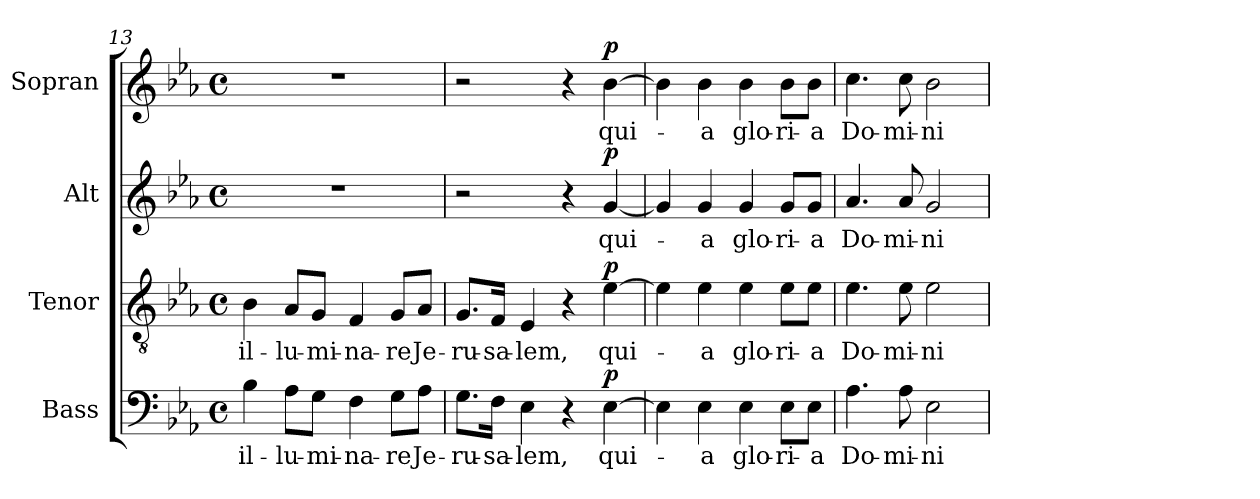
**kern	**text	**dynam	**kern	**text	**dynam	**kern	**text	**dynam	**kern	**text	**dynam
*part4	*part4	*part4	*part3	*part3	*part3	*part2	*part2	*part2	*part1	*part1	*part1
*staff4	*staff4	*staff4	*staff3	*staff3	*staff3	*staff2	*staff2	*staff2	*staff1	*staff1	*staff1
*I"Bass	*	*	*I"Tenor	*	*	*I"Alt	*	*	*I"Sopran	*	*
*I'B.	*	*	*I'T.	*	*	*I'A.	*	*	*I'S.	*	*
*clefF4	*	*	*clefGv2	*	*	*clefG2	*	*	*clefG2	*	*
*k[b-e-a-]	*	*	*k[b-e-a-]	*	*	*k[b-e-a-]	*	*	*k[b-e-a-]	*	*
*E-:	*	*	*E-:	*	*	*E-:	*	*	*E-:	*	*
*M4/4	*	*	*M4/4	*	*	*M4/4	*	*	*M4/4	*	*
*met(c)	*	*	*met(c)	*	*	*met(c)	*	*	*met(c)	*	*
=13	=13	=13	=13	=13	=13	=13	=13	=13	=13	=13	=13
!	!LO:LY:b	!	!	!LO:LY:b	!	!	!	!	!	!	!
4B-\	il-	.	4B-\	il-	.	1r	.	.	1r	.	.
!	!LO:LY:b	!	!	!LO:LY:b	!	!	!	!	!	!	!
8A-\L	-lu-	.	8A-/L	-lu-	.	.	.	.	.	.	.
!	!LO:LY:b	!	!	!LO:LY:b	!	!	!	!	!	!	!
8G\J	-mi-	.	8G/J	-mi-	.	.	.	.	.	.	.
!	!LO:LY:b	!	!	!LO:LY:b	!	!	!	!	!	!	!
4F\	-na-	.	4F/	-na-	.	.	.	.	.	.	.
!	!LO:LY:b	!	!	!LO:LY:b	!	!	!	!	!	!	!
8G\L	-re	.	8G/L	-re	.	.	.	.	.	.	.
!	!LO:LY:b	!	!	!LO:LY:b	!	!	!	!	!	!	!
8A-\J	Je-	.	8A-/J	Je-	.	.	.	.	.	.	.
!!LO:PB:g=z
=14	=14	=14	=14	=14	=14	=14	=14	=14	=14	=14	=14
!	!LO:LY:b	!	!	!LO:LY:b	!	!	!	!	!	!	!
8.G\L	-ru-	.	8.G/L	-ru-	.	2r	.	.	2r	.	.
!	!LO:LY:b	!	!	!LO:LY:b	!	!	!	!	!	!	!
16F\Jk	-sa-	.	16F/Jk	-sa-	.	.	.	.	.	.	.
!	!LO:LY:b	!	!	!LO:LY:b	!	!	!	!	!	!	!
4E-\	-lem,	.	4E-/	-lem,	.	.	.	.	.	.	.
4r	.	.	4r	.	.	4r	.	.	4r	.	.
!	!LO:LY:b	!LO:DY:a	!	!LO:LY:b	!LO:DY:a	!	!LO:LY:b	!LO:DY:a	!	!LO:LY:b	!LO:DY:a
[4E-\	qui-	p	[4e-\	qui-	p	[4g/	qui-	p	[4b-\	qui-	p
=15	=15	=15	=15	=15	=15	=15	=15	=15	=15	=15	=15
4E-\]	.	.	4e-\]	.	.	4g/]	.	.	4b-\]	.	.
!	!LO:LY:b	!	!	!LO:LY:b	!	!	!LO:LY:b	!	!	!LO:LY:b	!
4E-\	-a	.	4e-\	-a	.	4g/	-a	.	4b-\	-a	.
!	!LO:LY:b	!	!	!LO:LY:b	!	!	!LO:LY:b	!	!	!LO:LY:b	!
4E-\	glo-	.	4e-\	glo-	.	4g/	glo-	.	4b-\	glo-	.
!	!LO:LY:b	!	!	!LO:LY:b	!	!	!LO:LY:b	!	!	!LO:LY:b	!
8E-\L	-ri-	.	8e-\L	-ri-	.	8g/L	-ri-	.	8b-\L	-ri-	.
!	!LO:LY:b	!	!	!LO:LY:b	!	!	!LO:LY:b	!	!	!LO:LY:b	!
8E-\J	-a	.	8e-\J	-a	.	8g/J	-a	.	8b-\J	-a	.
=16	=16	=16	=16	=16	=16	=16	=16	=16	=16	=16	=16
!	!LO:LY:b	!	!	!LO:LY:b	!	!	!LO:LY:b	!	!	!LO:LY:b	!
4.A-\	Do-	.	4.e-\	Do-	.	4.a-/	Do-	.	4.cc\	Do-	.
!	!LO:LY:b	!	!	!LO:LY:b	!	!	!LO:LY:b	!	!	!LO:LY:b	!
8A-\	-mi-	.	8e-\	-mi-	.	8a-/	-mi-	.	8cc\	-mi-	.
!	!LO:LY:b	!	!	!LO:LY:b	!	!	!LO:LY:b	!	!	!LO:LY:b	!
2E-\	-ni	.	2e-\	-ni	.	2g/	-ni	.	2b-\	-ni	.
=	=	=	=	=	=	=	=	=	=	=	=
*-	*-	*-	*-	*-	*-	*-	*-	*-	*-	*-	*-
